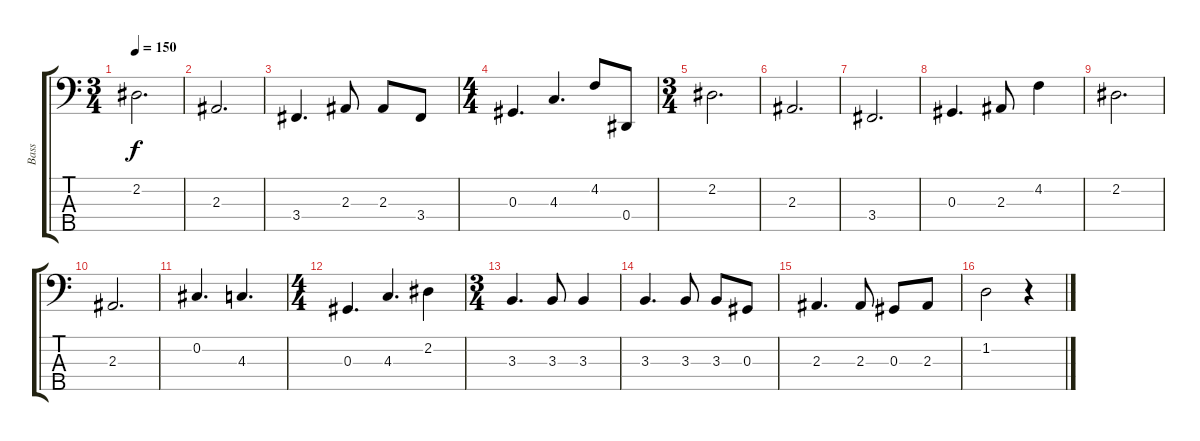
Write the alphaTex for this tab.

\track ("Bass" "Bass") {instrument electricbasspick}
\staff {score tabs}
\tuning (Gb2 Db2 Ab1 Eb1 Bb0) {hide}
\ts (3 4)
\tempo 150
\clef f4
\ks c
2.2.2{d dy f} |
2.3.2{d} |
3.4.4{d} 2.3.8 2.3.8 3.4.8 |
\ts (4 4)
0.3.4{d} 4.3.4{d} 4.2.8 0.4.8 |
\ts (3 4)
2.2.2{d} |
2.3.2{d} |
3.4.2{d} |
0.3.4{d} 2.3.8 4.2.4 |
2.2.2{d} |
2.3.2{d} |
0.2.4{d} 4.3.4{d} |
\ts (4 4)
0.3.4{d} 4.3.4{d} 2.2.4 |
\ts (3 4)
3.3.4{d} 3.3.8 3.3.4 |
3.3.4{d} 3.3.8 3.3.8 0.3.8 |
2.3.4{d} 2.3.8 0.3.8 2.3.8 |
1.2.2 r.4
